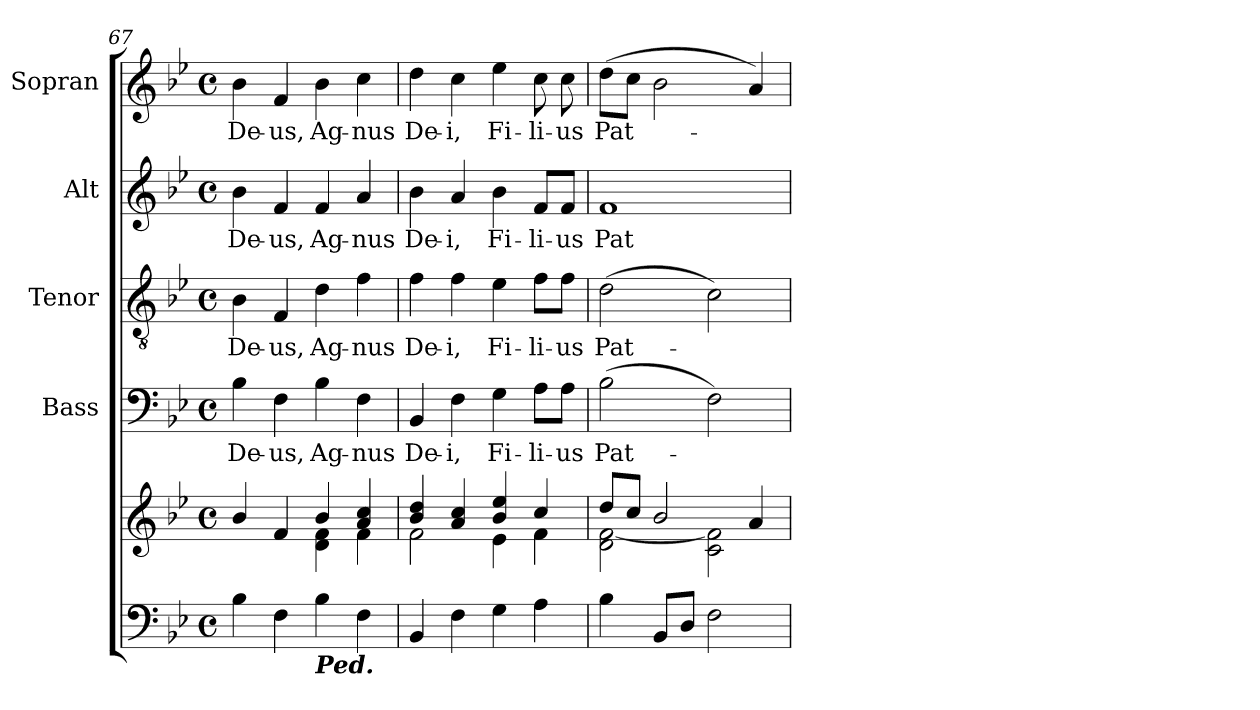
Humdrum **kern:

**kern	**kern	**kern	**text	**kern	**text	**kern	**text	**kern	**text
*part5	*part5	*part4	*part4	*part3	*part3	*part2	*part2	*part1	*part1
*staff6	*staff5	*staff4	*staff4	*staff3	*staff3	*staff2	*staff2	*staff1	*staff1
*	*	*I"Bass	*	*I"Tenor	*	*I"Alt	*	*I"Sopran	*
*	*	*I'B.	*	*I'T.	*	*I'A.	*	*I'S.	*
*clefF4	*clefG2	*clefF4	*	*clefGv2	*	*clefG2	*	*clefG2	*
*k[b-e-]	*k[b-e-]	*k[b-e-]	*	*k[b-e-]	*	*k[b-e-]	*	*k[b-e-]	*
*B-:	*B-:	*B-:	*	*B-:	*	*B-:	*	*B-:	*
*M4/4	*M4/4	*M4/4	*	*M4/4	*	*M4/4	*	*M4/4	*
*met(c)	*met(c)	*met(c)	*	*met(c)	*	*met(c)	*	*met(c)	*
=67	=67	=67	=67	=67	=67	=67	=67	=67	=67
*	*^	*	*	*	*	*	*	*	*
!	!	!	!	!LO:LY:b	!	!LO:LY:b	!	!LO:LY:b	!	!LO:LY:b
4B-\	4b-/	2ryy	4B-\	De-	4B-\	De-	4b-\	De-	4b-\	De-
!	!	!	!	!LO:LY:b	!	!LO:LY:b	!	!LO:LY:b	!	!LO:LY:b
4F\	4f/	.	4F\	-us,	4F/	-us,	4f/	-us,	4f/	-us,
!LO:TX:b:Bi:t=Ped.	!	!	!	!	!	!	!	!	!	!
!	!	!	!	!LO:LY:b	!	!LO:LY:b	!	!LO:LY:b	!	!LO:LY:b
4B-\	4b-/	4d\ 4f\	4B-\	Ag-	4d\	Ag-	4f/	Ag-	4b-\	Ag-
!	!	!	!	!LO:LY:b	!	!LO:LY:b	!	!LO:LY:b	!	!LO:LY:b
4F\	4a/ 4cc/	4f\	4F\	-nus	4f\	-nus	4a/	-nus	4cc\	-nus
=68	=68	=68	=68	=68	=68	=68	=68	=68	=68	=68
!	!	!	!	!LO:LY:b	!	!LO:LY:b	!	!LO:LY:b	!	!LO:LY:b
4BB-/	4b-/ 4dd/	2f\	4BB-/	De-	4f\	De-	4b-\	De-	4dd\	De-
!	!	!	!	!LO:LY:b	!	!LO:LY:b	!	!LO:LY:b	!	!LO:LY:b
4F\	4a/ 4cc/	.	4F\	-i,	4f\	-i,	4a/	-i,	4cc\	-i,
!	!	!	!	!LO:LY:b	!	!LO:LY:b	!	!LO:LY:b	!	!LO:LY:b
4G\	4b-/ 4ee-/	4e-\	4G\	Fi-	4e-\	Fi-	4b-\	Fi-	4ee-\	Fi-
!	!	!	!	!LO:LY:b	!	!LO:LY:b	!	!LO:LY:b	!	!LO:LY:b
4A\	4cc/	4f\	8A\L	-li-	8f\L	-li-	8f/L	-li-	8cc\	-li-
!	!	!	!	!LO:LY:b	!	!LO:LY:b	!	!LO:LY:b	!	!LO:LY:b
.	.	.	8A\J	-us	8f\J	-us	8f/J	-us	8cc\	-us
=69	=69	=69	=69	=69	=69	=69	=69	=69	=69	=69
!	!	!	!	!LO:LY:b	!	!LO:LY:b	!	!LO:LY:b	!	!LO:LY:b
4B-\	8dd/L	2d\ [<2f\	(>2B-\	Pat-	(>2d\	Pat-	1f	Pat-	(>8dd\L	Pat-
.	8cc/J	.	.	.	.	.	.	.	8cc\J	.
8BB-/L	2b-/	.	.	.	.	.	.	.	2b-\	.
8D/J	.	.	.	.	.	.	.	.	.	.
2F\	.	2c\ 2f\]	2F\)	.	2c\)	.	.	.	.	.
.	4a/	.	.	.	.	.	.	.	4a/)	.
*	*v	*v	*	*	*	*	*	*	*	*
=	=	=	=	=	=	=	=	=	=
*-	*-	*-	*-	*-	*-	*-	*-	*-	*-
